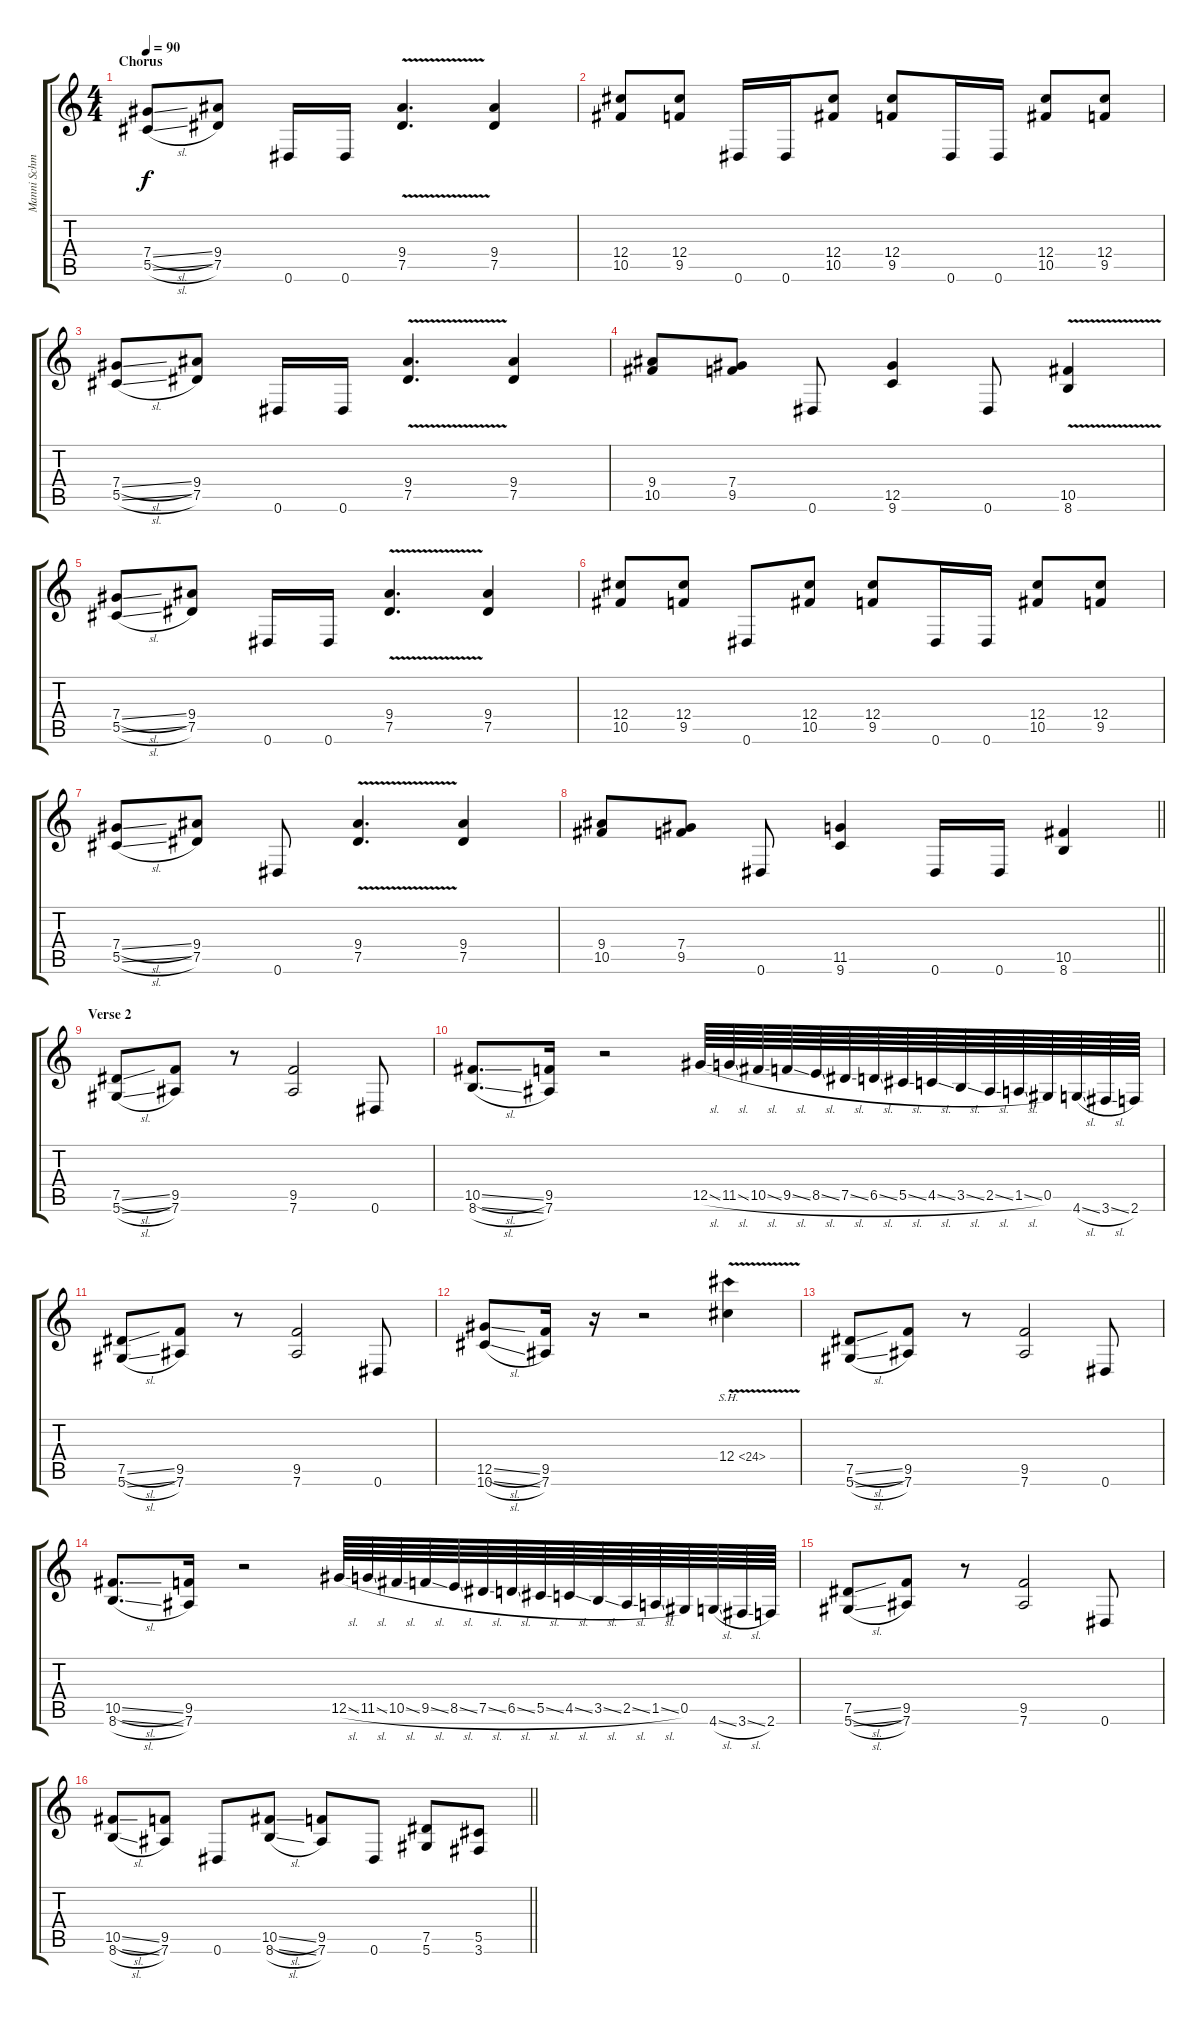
\track ("Manni Schmidt" "Manni Schm") {instrument distortionguitar}
\staff {score tabs}
\tuning (Eb4 Bb3 Gb3 Db3 Ab2 Eb2) {hide}
\ts (4 4)
\section ("" "Chorus")
\tempo 90
\clef g2
\ks c
(7.4{sl} 5.5{sl}).8{dy f} (9.4 7.5).8 0.6.16 0.6.16 (9.4{v} 7.5{v}).4{d} (9.4 7.5).4 |
(12.4 10.5).8 (12.4 9.5).8 0.6.16 0.6.16 (12.4 10.5).8 (12.4 9.5).8 0.6.16 0.6.16 (12.4 10.5).8 (12.4 9.5).8 |
(7.4{sl} 5.5{sl}).8 (9.4 7.5).8 0.6.16 0.6.16 (9.4{v} 7.5{v}).4{d} (9.4 7.5).4 |
(9.4 10.5).8 (7.4 9.5).8 0.6.8 (12.5 9.6).4 0.6.8 (10.5{v} 8.6).4 |
(7.4{sl} 5.5{sl}).8 (9.4 7.5).8 0.6.16 0.6.16 (9.4{v} 7.5{v}).4{d} (9.4 7.5).4 |
(12.4 10.5).8 (12.4 9.5).8 0.6.8 (12.4 10.5).8 (12.4 9.5).8 0.6.16 0.6.16 (12.4 10.5).8 (12.4 9.5).8 |
(7.4{sl} 5.5{sl}).8 (9.4 7.5).8 0.6.8 (9.4{v} 7.5{v}).4{d} (9.4 7.5).4 |
\barLineRight lightlight
(9.4 10.5).8 (7.4 9.5).8 0.6.8 (11.5 9.6).4 0.6.16 0.6.16 (10.5 8.6).4 |
\section ("" "Verse 2")
(7.5{sl} 5.6{sl}).8 (9.5 7.6).8 r.8 (9.5 7.6).2 0.6.8 |
(10.5{sl} 8.6{sl}).8{d} (9.5 7.6).16 r.2 12.5{sl}.64 11.5{sl}.64 10.5{sl}.64 9.5{sl}.64 8.5{sl}.64 7.5{sl}.64 6.5{sl}.64 5.5{sl}.64 4.5{sl}.64 3.5{sl}.64 2.5{sl}.64 1.5{sl}.64 0.5.64 4.6{sl}.64 3.6{sl}.64 2.6.64 |
(7.5{sl} 5.6{sl}).8 (9.5 7.6).8 r.8 (9.5 7.6).2 0.6.8 |
(12.5{sl} 10.6{sl}).8 (9.5 7.6).16 r.16 r.2 12.4{sh 12 v}.4 |
(7.5{sl} 5.6{sl}).8 (9.5 7.6).8 r.8 (9.5 7.6).2 0.6.8 |
(10.5{sl} 8.6{sl}).8{d} (9.5 7.6).16 r.2 12.5{sl}.64 11.5{sl}.64 10.5{sl}.64 9.5{sl}.64 8.5{sl}.64 7.5{sl}.64 6.5{sl}.64 5.5{sl}.64 4.5{sl}.64 3.5{sl}.64 2.5{sl}.64 1.5{sl}.64 0.5.64 4.6{sl}.64 3.6{sl}.64 2.6.64 |
(7.5{sl} 5.6{sl}).8 (9.5 7.6).8 r.8 (9.5 7.6).2 0.6.8 |
\barLineRight lightlight
(10.5{sl} 8.6{sl}).8 (9.5 7.6).8 0.6.8 (10.5{sl} 8.6{sl}).8 (9.5 7.6).8 0.6.8 (7.5 5.6).8 (5.5 3.6).8
